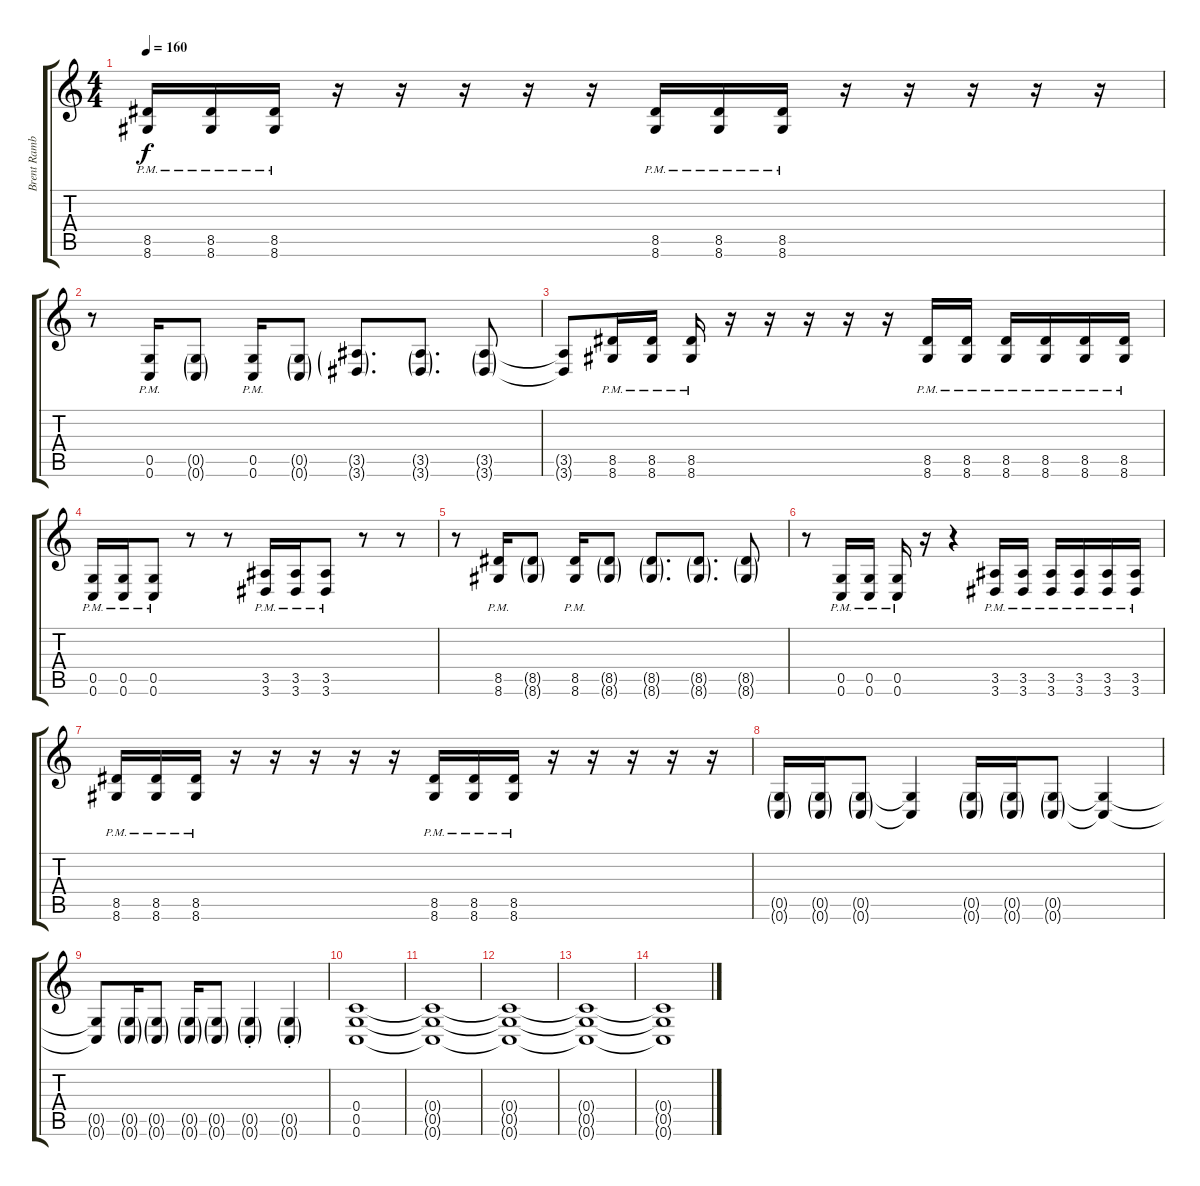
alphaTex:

\track ("Brent Rambler (Rhythm)" "Brent Ramb") {instrument distortionguitar}
\staff {score tabs}
\tuning (D4 A3 F3 C3 G2 C2) {hide}
\ts (4 4)
\tempo 160
\clef g2
\ks c
(8.5{pm} 8.6{pm}).16{dy f} (8.5{pm} 8.6{pm}).16 (8.5{pm} 8.6{pm}).16 r.16 r.16 r.16 r.16 r.16 (8.5{pm} 8.6{pm}).16 (8.5{pm} 8.6{pm}).16 (8.5{pm} 8.6{pm}).16 r.16 r.16 r.16 r.16 r.16 |
r.8 (0.5{pm} 0.6{pm}).16 (0.5{g} 0.6{g}).8 (0.5{pm} 0.6{pm}).16 (0.5{g} 0.6{g}).8 (3.5{g} 3.6{g}).8{d} (3.5{g} 3.6{g}).8{d} (3.5{g} 3.6{g}).8 |
(3.5{t} 3.6{t}).8 (8.5{pm} 8.6{pm}).16 (8.5{pm} 8.6{pm}).16 (8.5{pm} 8.6{pm}).16 r.16 r.16 r.16 r.16 r.16 (8.5{pm} 8.6{pm}).16 (8.5{pm} 8.6{pm}).16 (8.5{pm} 8.6{pm}).16 (8.5{pm} 8.6{pm}).16 (8.5{pm} 8.6{pm}).16 (8.5{pm} 8.6{pm}).16 |
(0.5{pm} 0.6{pm}).16 (0.5{pm} 0.6{pm}).16 (0.5{pm} 0.6{pm}).8 r.8 r.8 (3.5{pm} 3.6{pm}).16 (3.5{pm} 3.6{pm}).16 (3.5{pm} 3.6{pm}).8 r.8 r.8 |
r.8 (8.5{pm} 8.6{pm}).16 (8.5{g} 8.6{g}).8 (8.5{pm} 8.6{pm}).16 (8.5{g} 8.6{g}).8 (8.5{g} 8.6{g}).8{d} (8.5{g} 8.6{g}).8{d} (8.5{g} 8.6{g}).8 |
r.8 (0.5{pm} 0.6{pm}).16 (0.5{pm} 0.6{pm}).16 (0.5{pm} 0.6{pm}).16 r.16 r.4 (3.5{pm} 3.6{pm}).16 (3.5{pm} 3.6{pm}).16 (3.5{pm} 3.6{pm}).16 (3.5{pm} 3.6{pm}).16 (3.5{pm} 3.6{pm}).16 (3.5{pm} 3.6{pm}).16 |
(8.5{pm} 8.6{pm}).16 (8.5{pm} 8.6{pm}).16 (8.5{pm} 8.6{pm}).16 r.16 r.16 r.16 r.16 r.16 (8.5{pm} 8.6{pm}).16 (8.5{pm} 8.6{pm}).16 (8.5{pm} 8.6{pm}).16 r.16 r.16 r.16 r.16 r.16 |
(0.5{g} 0.6{g}).16 (0.5{g} 0.6{g}).16 (0.5{g} 0.6{g}).8 (0.5{t} 0.6{t}).4 (0.5{g} 0.6{g}).16 (0.5{g} 0.6{g}).16 (0.5{g} 0.6{g}).8 (0.5{t} 0.6{t}).4 |
(0.5{t} 0.6{t}).8 (0.5{g} 0.6{g}).16 (0.5{g} 0.6{g}).8 (0.5{g} 0.6{g}).16 (0.5{g} 0.6{g}).8 (0.5{g st} 0.6{g st}).4 (0.5{g st} 0.6{g st}).4 |
(0.4 0.5 0.6).1 |
(0.4{t} 0.5{t} 0.6{t}).1 |
(0.4{t} 0.5{t} 0.6{t}).1 |
(0.4{t} 0.5{t} 0.6{t}).1 |
(0.4{t} 0.5{t} 0.6{t}).1
